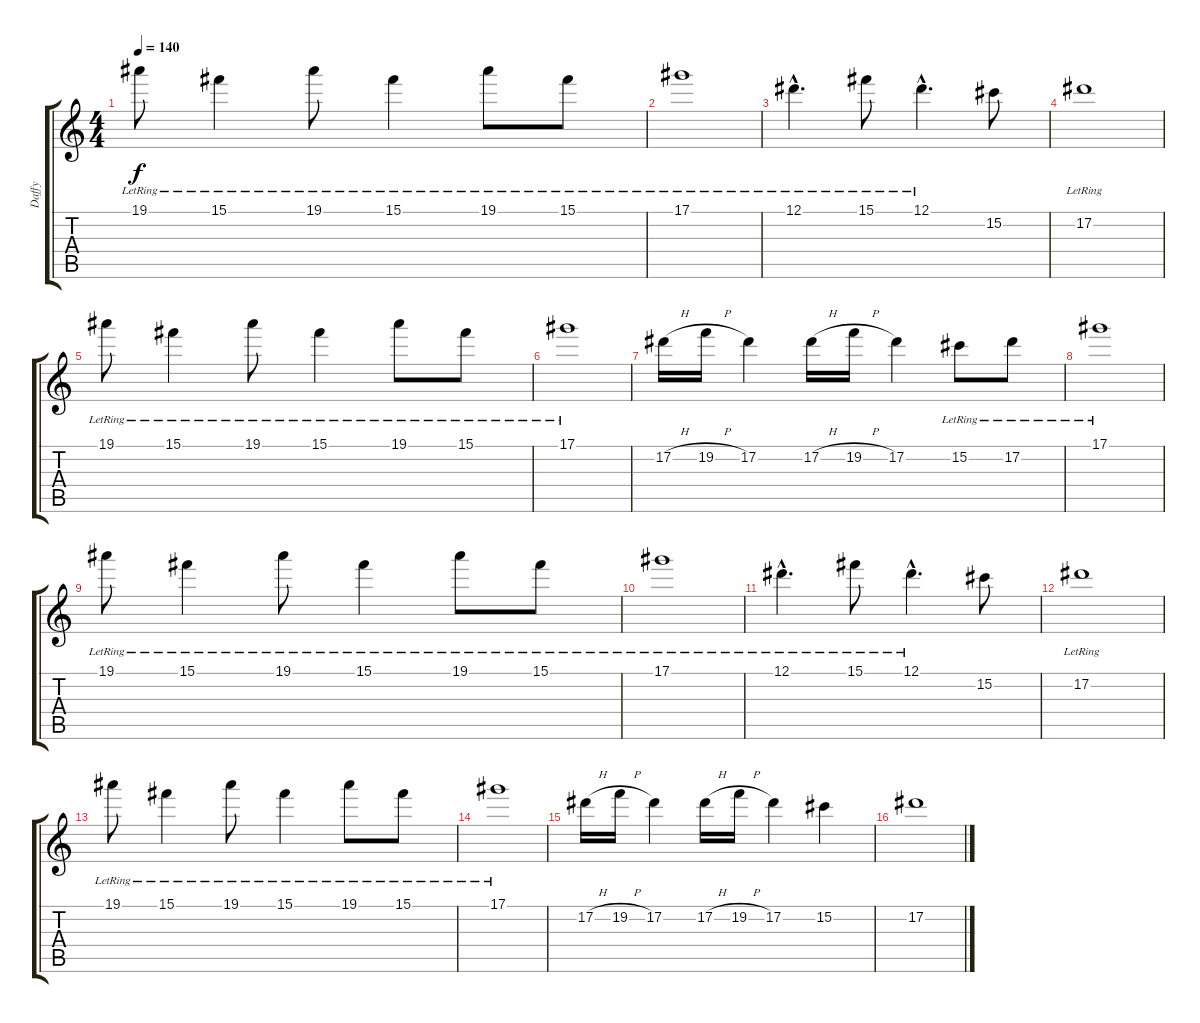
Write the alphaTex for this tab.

\track ("Daffy" "Daffy") {instrument distortionguitar}
\staff {score tabs}
\tuning (Eb4 Bb3 Gb3 Db3 Ab2 Db2) {hide}
\ts (4 4)
\tempo 140
\clef g2
\ks c
19.1{lr}.8{dy f} 15.1{lr}.4 19.1{lr}.8 15.1{lr}.4 19.1{lr}.8 15.1{lr}.8 |
17.1{lr}.1 |
12.1{hac lr}.4{d} 15.1{lr}.8 12.1{hac lr}.4{d} 15.2.8 |
17.2{lr}.1 |
19.1{lr}.8 15.1{lr}.4 19.1{lr}.8 15.1{lr}.4 19.1{lr}.8 15.1{lr}.8 |
17.1{lr}.1 |
17.2{h}.16 19.2{h}.16 17.2.4 17.2{h}.16 19.2{h}.16 17.2.4 15.2{lr}.8 17.2{lr}.8 |
17.1{lr}.1 |
19.1{lr}.8 15.1{lr}.4 19.1{lr}.8 15.1{lr}.4 19.1{lr}.8 15.1{lr}.8 |
17.1{lr}.1 |
12.1{hac lr}.4{d} 15.1{lr}.8 12.1{hac lr}.4{d} 15.2.8 |
17.2{lr}.1 |
19.1{lr}.8 15.1{lr}.4 19.1{lr}.8 15.1{lr}.4 19.1{lr}.8 15.1{lr}.8 |
17.1{lr}.1 |
17.2{h}.16 19.2{h}.16 17.2.4 17.2{h}.16 19.2{h}.16 17.2.4 15.2.4 |
17.2.1
